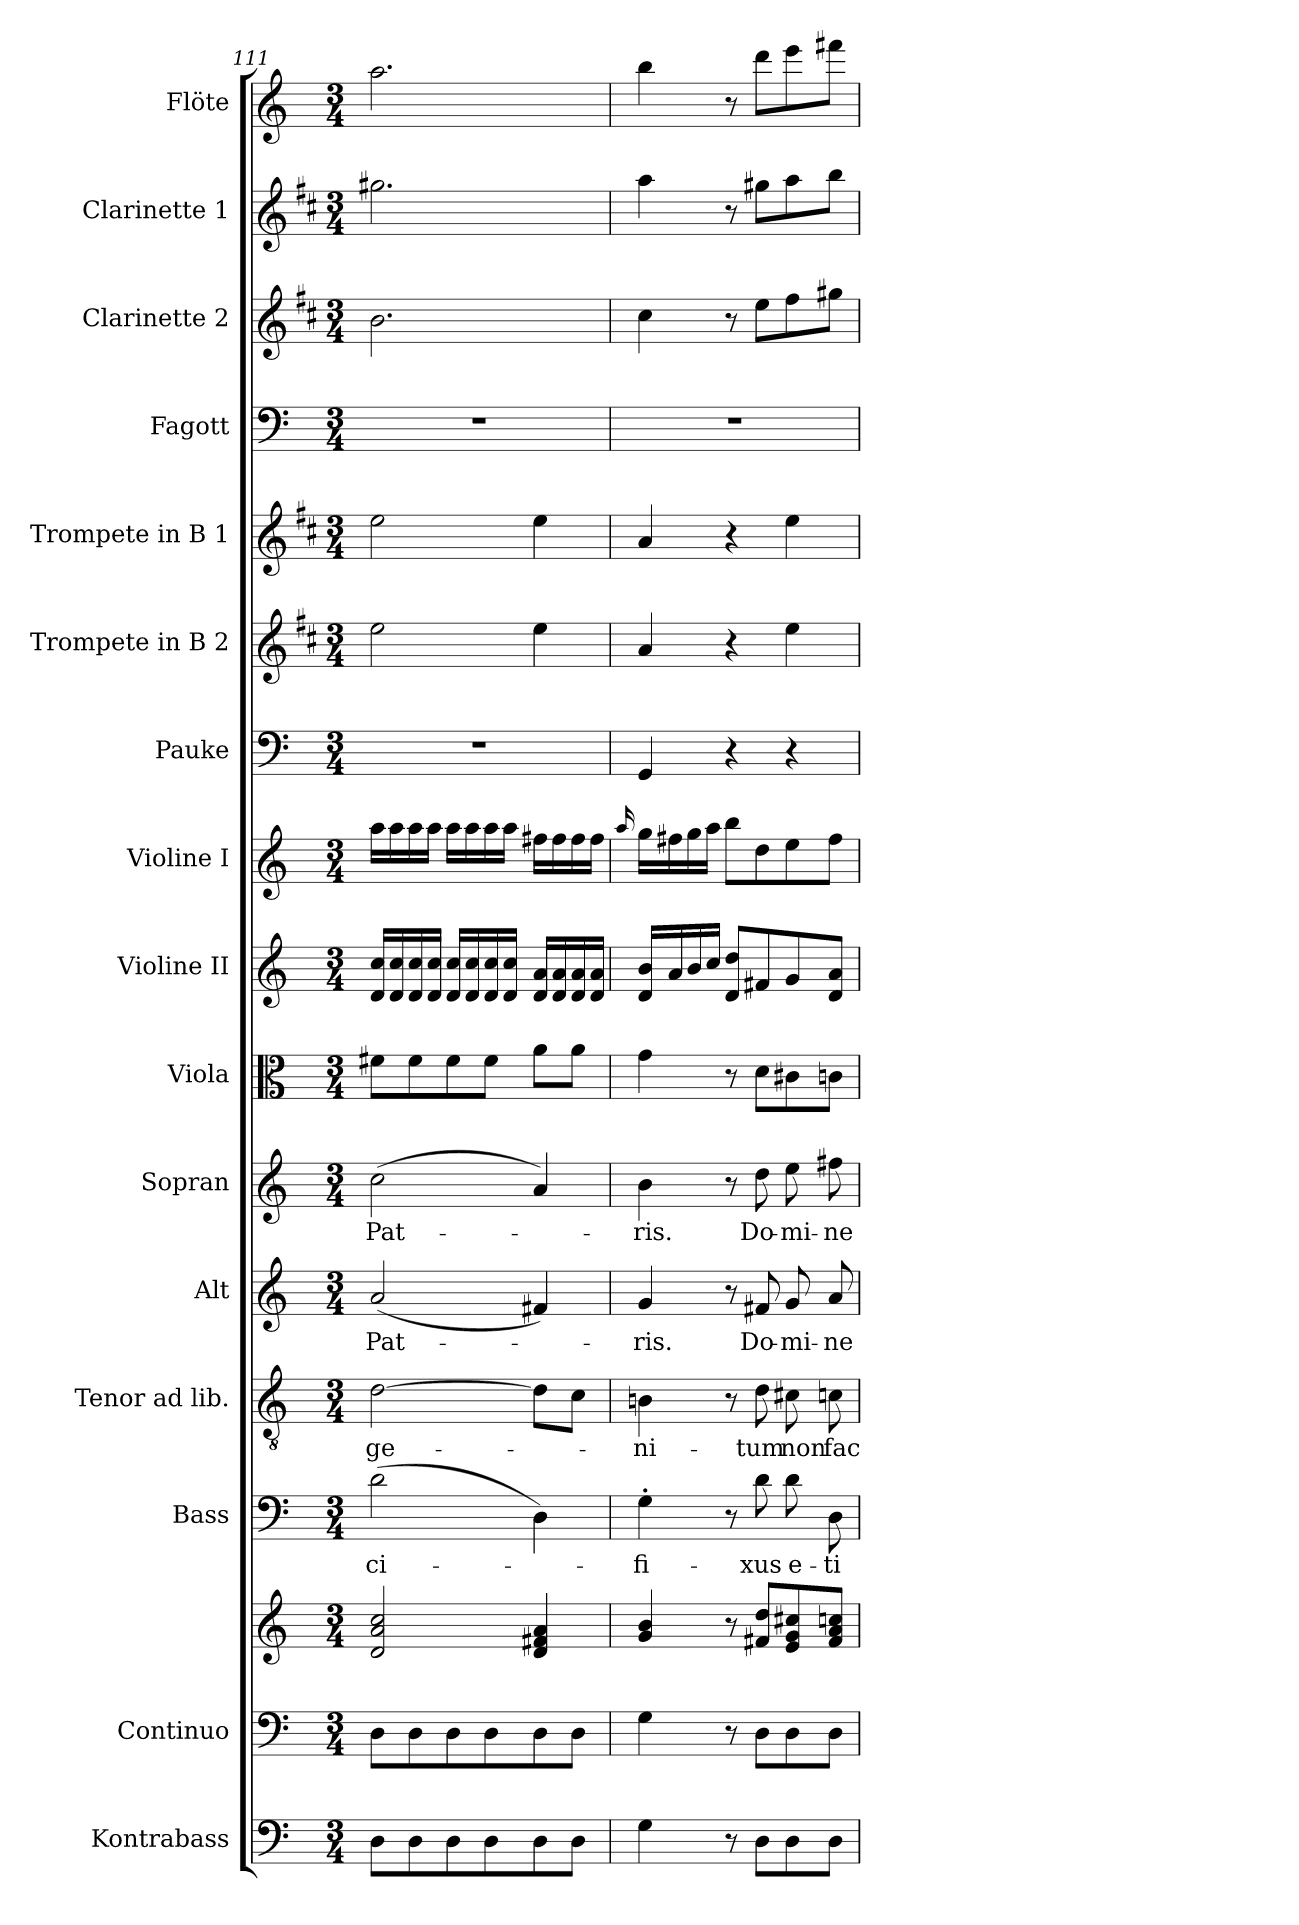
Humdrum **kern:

**kern	**kern	**kern	**kern	**text	**kern	**text	**kern	**text	**kern	**text	**kern	**kern	**kern	**kern	**kern	**kern	**kern	**kern	**kern	**kern
*part16	*part15	*part15	*part14	*part14	*part13	*part13	*part12	*part12	*part11	*part11	*part10	*part9	*part8	*part7	*part6	*part5	*part4	*part3	*part2	*part1
*staff17	*staff16	*staff15	*staff14	*staff14	*staff13	*staff13	*staff12	*staff12	*staff11	*staff11	*staff10	*staff9	*staff8	*staff7	*staff6	*staff5	*staff4	*staff3	*staff2	*staff1
*I"Kontrabass	*I"Continuo	*	*I"Bass	*	*I"Tenor ad lib.	*	*I"Alt	*	*I"Sopran	*	*I"Viola	*I"Violine II	*I"Violine I	*I"Pauke	*I"Trompete in B 2	*I"Trompete in B 1	*I"Fagott	*I"Clarinette 2	*I"Clarinette 1	*I"Flöte
*I'Kb.	*I'cont.	*	*I'B	*	*I'T	*	*I'A	*	*I'S	*	*I'Vla.	*I'Vl. II	*I'Vl. I	*I'Pk.	*	*	*I'Fg.	*I'Cl. 2	*I'Cl. 1	*I'Fl.
*clefF4	*clefF4	*clefG2	*clefF4	*	*clefGv2	*	*clefG2	*	*clefG2	*	*clefC3	*clefG2	*clefG2	*clefF4	*clefG2	*clefG2	*clefF4	*clefG2	*clefG2	*clefG2
*ITrd7c12	*	*	*	*	*	*	*	*	*	*	*	*	*	*	*ITrd1c2	*ITrd1c2	*	*ITrd1c2	*ITrd1c2	*
*k[]	*k[]	*k[]	*k[]	*	*k[]	*	*k[]	*	*k[]	*	*k[]	*k[]	*k[]	*k[]	*k[]	*k[]	*k[]	*k[]	*k[]	*k[]
*C:	*C:	*C:	*C:	*	*C:	*	*C:	*	*C:	*	*C:	*C:	*C:	*C:	*C:	*C:	*C:	*C:	*C:	*C:
*M3/4	*M3/4	*M3/4	*M3/4	*	*M3/4	*	*M3/4	*	*M3/4	*	*M3/4	*M3/4	*M3/4	*M3/4	*M3/4	*M3/4	*M3/4	*M3/4	*M3/4	*M3/4
=111	=111	=111	=111	=111	=111	=111	=111	=111	=111	=111	=111	=111	=111	=111	=111	=111	=111	=111	=111	=111
!	!	!	!	!LO:LY:b	!	!LO:LY:b	!	!LO:LY:b	!	!LO:LY:b	!	!	!	!	!	!	!	!	!	!
8DD\L	8D\L	2d/ 2a/ 2cc/	(>2d\	-ci-	[2d\	ge-	(<2a/	Pat-	(>2cc\	Pat-	8f#X\L	16d/ 16cc/LL	16aa\LL	2.r	2dd\	2dd\	2.r	2.a\	2.ff#X\	2.aa\
.	.	.	.	.	.	.	.	.	.	.	.	16d/ 16cc/	16aa\	.	.	.	.	.	.	.
8DD\	8D\	.	.	.	.	.	.	.	.	.	8f#\	16d/ 16cc/	16aa\	.	.	.	.	.	.	.
.	.	.	.	.	.	.	.	.	.	.	.	16d/ 16cc/JJ	16aa\JJ	.	.	.	.	.	.	.
8DD\	8D\	.	.	.	.	.	.	.	.	.	8f#\	16d/ 16cc/LL	16aa\LL	.	.	.	.	.	.	.
.	.	.	.	.	.	.	.	.	.	.	.	16d/ 16cc/	16aa\	.	.	.	.	.	.	.
8DD\	8D\	.	.	.	.	.	.	.	.	.	8f#\J	16d/ 16cc/	16aa\	.	.	.	.	.	.	.
.	.	.	.	.	.	.	.	.	.	.	.	16d/ 16cc/JJ	16aa\JJ	.	.	.	.	.	.	.
8DD\	8D\	4d/ 4f#X/ 4a/	4D\)	.	8d\L]	.	4f#X/)	.	4a/)	.	8a\L	16d/ 16a/LL	16ff#X\LL	.	4dd\	4dd\	.	.	.	.
.	.	.	.	.	.	.	.	.	.	.	.	16d/ 16a/	16ff#\	.	.	.	.	.	.	.
8DD\J	8D\J	.	.	.	8c\J	.	.	.	.	.	8a\J	16d/ 16a/	16ff#\	.	.	.	.	.	.	.
.	.	.	.	.	.	.	.	.	.	.	.	16d/ 16a/JJ	16ff#\JJ	.	.	.	.	.	.	.
=112	=112	=112	=112	=112	=112	=112	=112	=112	=112	=112	=112	=112	=112	=112	=112	=112	=112	=112	=112	=112
.	.	.	.	.	.	.	.	.	.	.	.	.	16qqaa/	.	.	.	.	.	.	.
!	!	!	!	!LO:LY:b	!	!LO:LY:b	!	!LO:LY:b	!	!LO:LY:b	!	!	!	!	!	!	!	!	!	!
4GG\	4G\	4g/ 4b/	4G'>\	-fi-	4Bn\	-ni-	4g/	-ris.	4b\	-ris.	4g\	16d/ 16b/LL	16gg\LL	4GG/	4g/	4g/	2.r	4b\	4gg\	4bb\
.	.	.	.	.	.	.	.	.	.	.	.	16a/	16ff#X\	.	.	.	.	.	.	.
.	.	.	.	.	.	.	.	.	.	.	.	16b/	16gg\	.	.	.	.	.	.	.
.	.	.	.	.	.	.	.	.	.	.	.	16cc/JJ	16aa\JJ	.	.	.	.	.	.	.
8r	8r	8r	8r	.	8r	.	8r	.	8r	.	8r	8d/ 8dd/L	8bb\L	4r	4r	4r	.	8r	8r	8r
!	!	!	!	!LO:LY:b	!	!LO:LY:b	!	!LO:LY:b	!	!LO:LY:b	!	!	!	!	!	!	!	!	!	!
8DD\L	8D\L	8f#X/ 8dd/L	8d\	-xus	8d\	-tum	8f#X/	Do-	8dd\	Do-	8d\L	8f#X/	8dd\	.	.	.	.	8dd\L	8ff#X\L	8ddd\L
!	!	!	!	!LO:LY:b	!	!LO:LY:b	!	!LO:LY:b	!	!LO:LY:b	!	!	!	!	!	!	!	!	!	!
8DD\	8D\	8e/ 8g/ 8cc#X/	8d\	e-	8c#X\	non	8g/	-mi-	8ee\	-mi-	8c#X\	8g/	8ee\	4r	4dd\	4dd\	.	8ee\	8gg\	8eee\
!	!	!	!	!LO:LY:b	!	!LO:LY:b	!	!LO:LY:b	!	!LO:LY:b	!	!	!	!	!	!	!	!	!	!
8DD\J	8D\J	8f#/ 8a/ 8ccn/J	8D\	-ti-	8cn\	fac-	8a/	-ne	8ff#X\	-ne	8cn\J	8d/ 8a/J	8ff#\J	.	.	.	.	8ff#X\J	8aa\J	8fff#X\J
=	=	=	=	=	=	=	=	=	=	=	=	=	=	=	=	=	=	=	=	=
*-	*-	*-	*-	*-	*-	*-	*-	*-	*-	*-	*-	*-	*-	*-	*-	*-	*-	*-	*-	*-
